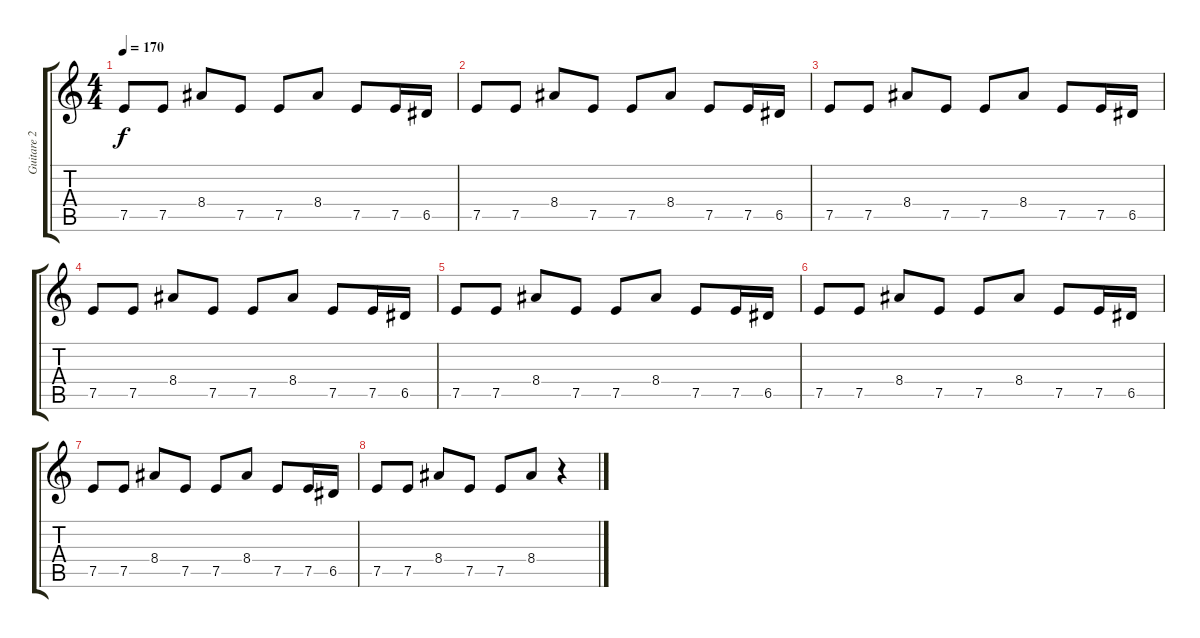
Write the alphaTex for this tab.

\track ("Guitare 2" "Guitare 2") {instrument distortionguitar}
\staff {score tabs}
\tuning (E4 B3 G3 D3 A2 E2) {hide}
\ts (4 4)
\section ("" "")
\tempo 170
\clef g2
\ks c
7.5.8{dy f} 7.5.8 8.4.8 7.5.8 7.5.8 8.4.8 7.5.8 7.5.16 6.5.16 |
7.5.8 7.5.8 8.4.8 7.5.8 7.5.8 8.4.8 7.5.8 7.5.16 6.5.16 |
7.5.8 7.5.8 8.4.8 7.5.8 7.5.8 8.4.8 7.5.8 7.5.16 6.5.16 |
7.5.8 7.5.8 8.4.8 7.5.8 7.5.8 8.4.8 7.5.8 7.5.16 6.5.16 |
7.5.8 7.5.8 8.4.8 7.5.8 7.5.8 8.4.8 7.5.8 7.5.16 6.5.16 |
7.5.8 7.5.8 8.4.8 7.5.8 7.5.8 8.4.8 7.5.8 7.5.16 6.5.16 |
7.5.8 7.5.8 8.4.8 7.5.8 7.5.8 8.4.8 7.5.8 7.5.16 6.5.16 |
7.5.8 7.5.8 8.4.8 7.5.8 7.5.8 8.4.8 r.4
